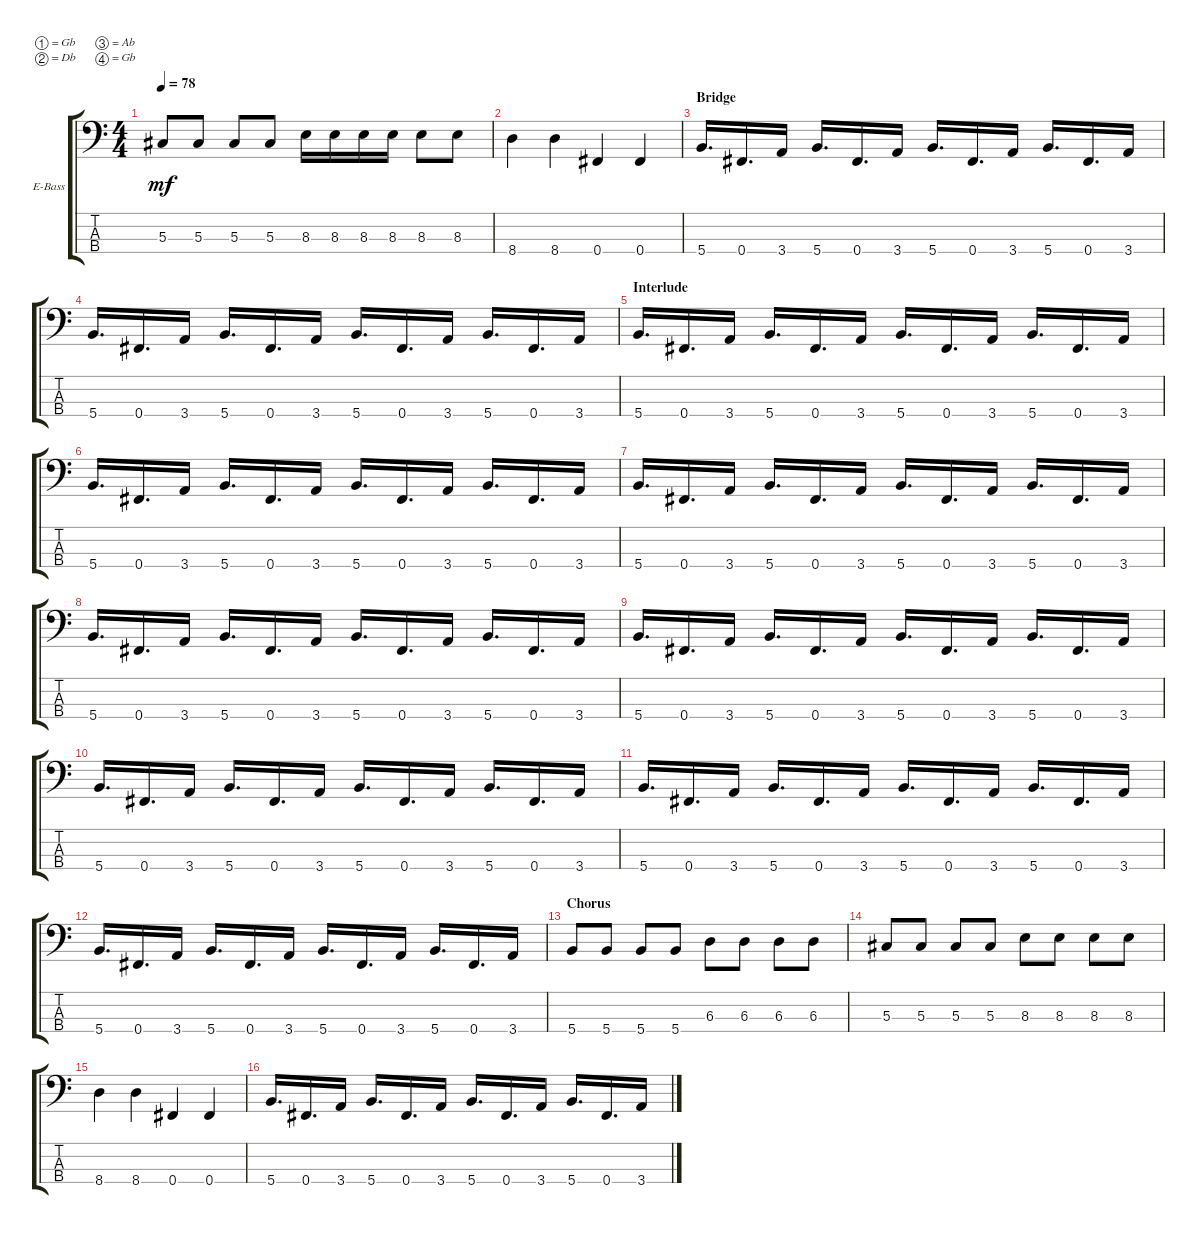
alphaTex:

\defaultSystemsLayout 4
\bracketExtendMode groupsimilarinstruments
\firstSystemTrackNameOrientation horizontal
\otherSystemsTrackNameOrientation horizontal
\track ("Electric Bass" "E-Bass") {instrument electricbassfinger}
\staff {score tabs}
\tuning (Gb2 Db2 Ab1 Gb1)
\ts (4 4)
\tempo 78
\clef f4
\scale
0.333333
\ks c
5.3.8{dy mf} 5.3.8 5.3.8 5.3.8 8.3.16 8.3.16 8.3.16 8.3.16 8.3.8 8.3.8 |
\scale
0.333333 8.4.4 8.4.4 0.4.4 0.4.4 |
\section ("" "Bridge")
\scale
0.333333 5.4.16{d} 0.4.16{d} 3.4.16 5.4.16{d} 0.4.16{d} 3.4.16 5.4.16{d} 0.4.16{d} 3.4.16 5.4.16{d} 0.4.16{d} 3.4.16 |
\scale
0.333333 5.4.16{d} 0.4.16{d} 3.4.16 5.4.16{d} 0.4.16{d} 3.4.16 5.4.16{d} 0.4.16{d} 3.4.16 5.4.16{d} 0.4.16{d} 3.4.16 |
\section ("" "Interlude")
\scale
0.333333 5.4.16{d} 0.4.16{d} 3.4.16 5.4.16{d} 0.4.16{d} 3.4.16 5.4.16{d} 0.4.16{d} 3.4.16 5.4.16{d} 0.4.16{d} 3.4.16 |
\scale
0.333333 5.4.16{d} 0.4.16{d} 3.4.16 5.4.16{d} 0.4.16{d} 3.4.16 5.4.16{d} 0.4.16{d} 3.4.16 5.4.16{d} 0.4.16{d} 3.4.16 |
\scale
0.333333 5.4.16{d} 0.4.16{d} 3.4.16 5.4.16{d} 0.4.16{d} 3.4.16 5.4.16{d} 0.4.16{d} 3.4.16 5.4.16{d} 0.4.16{d} 3.4.16 |
\scale
0.333333 5.4.16{d} 0.4.16{d} 3.4.16 5.4.16{d} 0.4.16{d} 3.4.16 5.4.16{d} 0.4.16{d} 3.4.16 5.4.16{d} 0.4.16{d} 3.4.16 |
\scale
0.333333 5.4.16{d} 0.4.16{d} 3.4.16 5.4.16{d} 0.4.16{d} 3.4.16 5.4.16{d} 0.4.16{d} 3.4.16 5.4.16{d} 0.4.16{d} 3.4.16 |
\scale
0.333333 5.4.16{d} 0.4.16{d} 3.4.16 5.4.16{d} 0.4.16{d} 3.4.16 5.4.16{d} 0.4.16{d} 3.4.16 5.4.16{d} 0.4.16{d} 3.4.16 |
\scale
0.333333 5.4.16{d} 0.4.16{d} 3.4.16 5.4.16{d} 0.4.16{d} 3.4.16 5.4.16{d} 0.4.16{d} 3.4.16 5.4.16{d} 0.4.16{d} 3.4.16 |
\scale
0.333333 5.4.16{d} 0.4.16{d} 3.4.16 5.4.16{d} 0.4.16{d} 3.4.16 5.4.16{d} 0.4.16{d} 3.4.16 5.4.16{d} 0.4.16{d} 3.4.16 |
\section ("" "Chorus")
\scale
0.333333 5.4.8 5.4.8 5.4.8 5.4.8 6.3.8 6.3.8 6.3.8 6.3.8 |
\scale
0.333333 5.3.8 5.3.8 5.3.8 5.3.8 8.3.8 8.3.8 8.3.8 8.3.8 |
\scale
0.333333 8.4.4 8.4.4 0.4.4 0.4.4 |
\scale
0.333333 5.4.16{d} 0.4.16{d} 3.4.16 5.4.16{d} 0.4.16{d} 3.4.16 5.4.16{d} 0.4.16{d} 3.4.16 5.4.16{d} 0.4.16{d} 3.4.16
